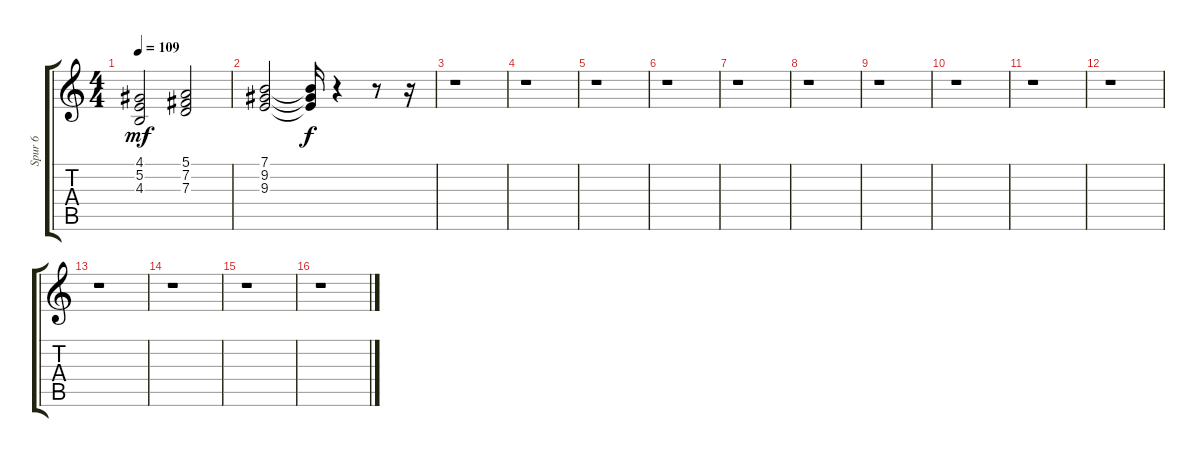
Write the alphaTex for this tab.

\track ("Spur 6" "Spur 6") {instrument synthstrings1}
\staff {score tabs}
\tuning (E4 B3 G3 D3 A2 E2) {hide}
\ts (4 4)
\tempo 109
\clef g2
\ks c
(4.1 5.2 4.3).2{dy mf} (5.1 7.2 7.3).2 |
(7.1 9.2 9.3).2 (7.1{t} 9.2{t} 9.3{t}).16{dy f} r.4 r.8 r.16 |
r.1 |
r.1 |
r.1 |
r.1 |
r.1 |
r.1 |
r.1 |
r.1 |
r.1 |
r.1 |
r.1 |
r.1 |
r.1 |
r.1
